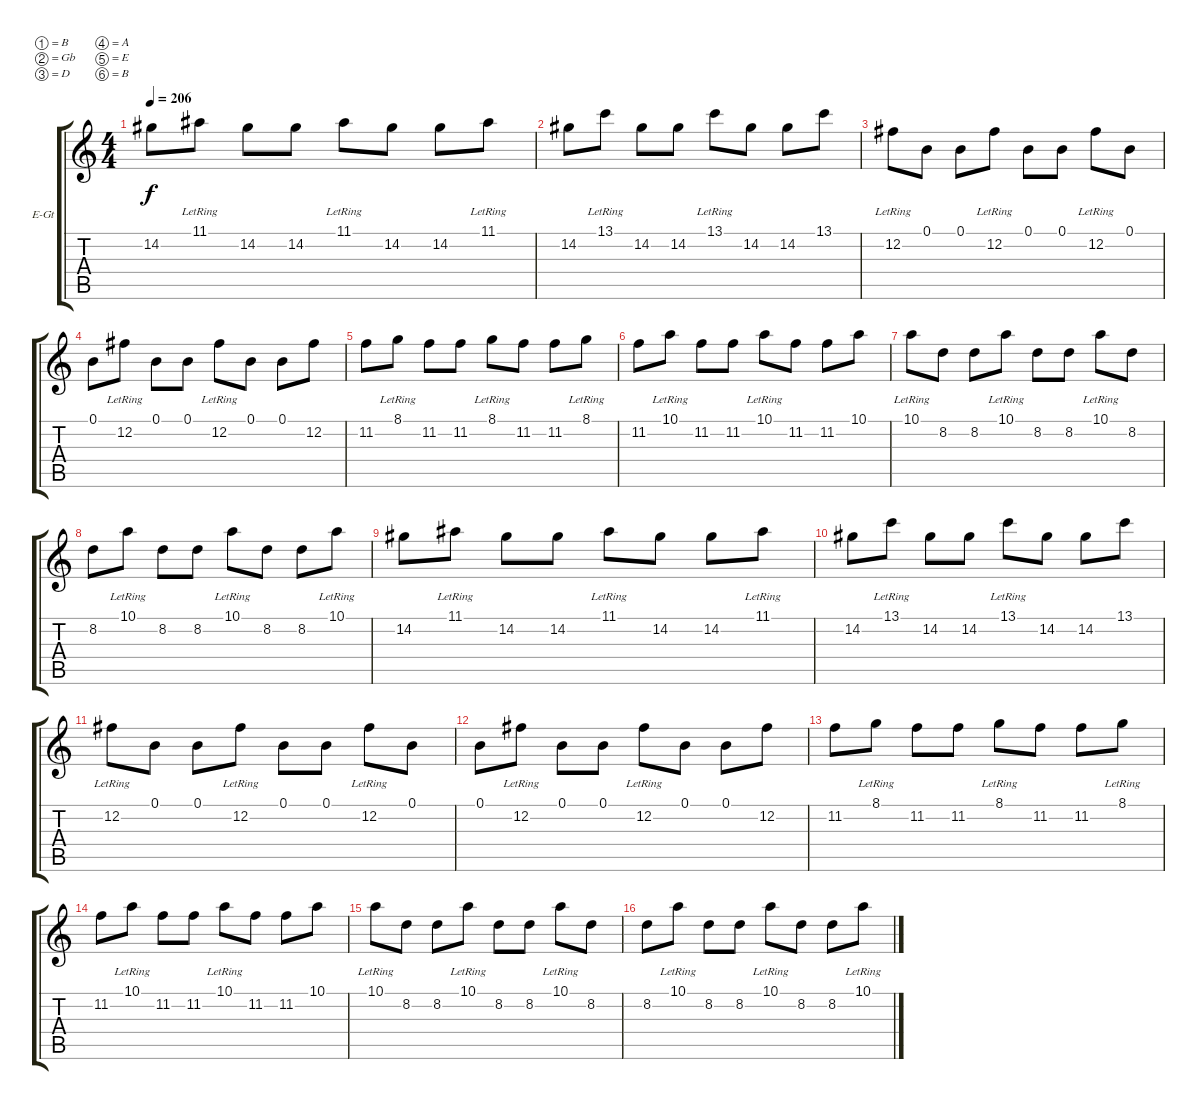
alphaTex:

\bracketExtendMode groupsimilarinstruments
\firstSystemTrackNameOrientation horizontal
\otherSystemsTrackNameOrientation horizontal
\track ("Lead Guitar" "E-Gt") {instrument distortionguitar}
\staff {score tabs}
\tuning (B3 Gb3 D3 A2 E2 B1)
\ts (4 4)
\tempo 206
\clef g2
\scale
0.385797
\ks c
14.2.8{dy f} 11.1{lr}.8 14.2.8 14.2.8 11.1{lr}.8 14.2.8 14.2.8 11.1{lr}.8 |
\scale
0.309751 14.2.8 13.1{lr}.8 14.2.8 14.2.8 13.1{lr}.8 14.2.8 14.2.8 13.1.8 |
\scale
0.309751 12.2{lr}.8 0.1.8 0.1.8 12.2{lr}.8 0.1.8 0.1.8 12.2{lr}.8 0.1.8 |
\scale
0.380497 0.1.8 12.2{lr}.8 0.1.8 0.1.8 12.2{lr}.8 0.1.8 0.1.8 12.2.8 |
\scale
0.333333 11.2.8 8.1{lr}.8 11.2.8 11.2.8 8.1{lr}.8 11.2.8 11.2.8 8.1{lr}.8 |
\scale
0.333333 11.2.8 10.1{lr}.8 11.2.8 11.2.8 10.1{lr}.8 11.2.8 11.2.8 10.1.8 |
\scale
0.333333 10.1{lr}.8 8.2.8 8.2.8 10.1{lr}.8 8.2.8 8.2.8 10.1{lr}.8 8.2.8 |
\scale
0.305927 8.2.8 10.1{lr}.8 8.2.8 8.2.8 10.1{lr}.8 8.2.8 8.2.8 10.1{lr}.8 |
\scale
0.384321 14.2.8 11.1{lr}.8 14.2.8 14.2.8 11.1{lr}.8 14.2.8 14.2.8 11.1{lr}.8 |
\scale
0.309751 14.2.8 13.1{lr}.8 14.2.8 14.2.8 13.1{lr}.8 14.2.8 14.2.8 13.1.8 |
\scale
0.31094 12.2{lr}.8 0.1.8 0.1.8 12.2{lr}.8 0.1.8 0.1.8 12.2{lr}.8 0.1.8 |
\scale
0.381958 0.1.8 12.2{lr}.8 0.1.8 0.1.8 12.2{lr}.8 0.1.8 0.1.8 12.2.8 |
\scale
0.307102 11.2.8 8.1{lr}.8 11.2.8 11.2.8 8.1{lr}.8 11.2.8 11.2.8 8.1{lr}.8 |
\scale
0.333333 11.2.8 10.1{lr}.8 11.2.8 11.2.8 10.1{lr}.8 11.2.8 11.2.8 10.1.8 |
\scale
0.333333 10.1{lr}.8 8.2.8 8.2.8 10.1{lr}.8 8.2.8 8.2.8 10.1{lr}.8 8.2.8 |
\scale
0.333333 8.2.8 10.1{lr}.8 8.2.8 8.2.8 10.1{lr}.8 8.2.8 8.2.8 10.1{lr}.8
